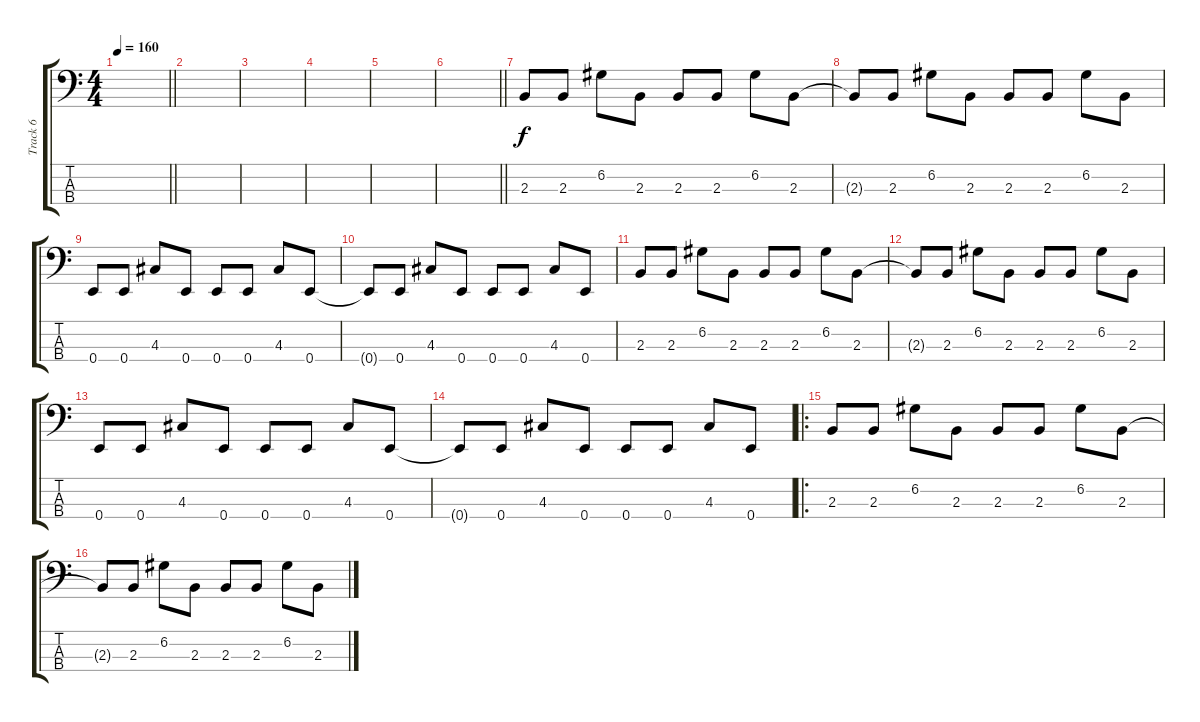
\track ("Track 6" "Track 6") {instrument electricbasspick}
\staff {score tabs}
\tuning (G2 D2 A1 E1) {hide}
\ts (4 4)
\tempo 160
\clef f4
\barLineRight lightlight
\ks c
|
|
|
|
|
\barLineRight lightlight
|
2.3.8 2.3.8 6.2.8 2.3.8 2.3.8 2.3.8 6.2.8 2.3.8 |
2.3{t}.8 2.3.8 6.2.8 2.3.8 2.3.8 2.3.8 6.2.8 2.3.8 |
0.4.8 0.4.8 4.3.8 0.4.8 0.4.8 0.4.8 4.3.8 0.4.8 |
0.4{t}.8 0.4.8 4.3.8 0.4.8 0.4.8 0.4.8 4.3.8 0.4.8 |
2.3.8 2.3.8 6.2.8 2.3.8 2.3.8 2.3.8 6.2.8 2.3.8 |
2.3{t}.8 2.3.8 6.2.8 2.3.8 2.3.8 2.3.8 6.2.8 2.3.8 |
0.4.8 0.4.8 4.3.8 0.4.8 0.4.8 0.4.8 4.3.8 0.4.8 |
0.4{t}.8 0.4.8 4.3.8 0.4.8 0.4.8 0.4.8 4.3.8 0.4.8 |
\ro
2.3.8 2.3.8 6.2.8 2.3.8 2.3.8 2.3.8 6.2.8 2.3.8 |
2.3{t}.8 2.3.8 6.2.8 2.3.8 2.3.8 2.3.8 6.2.8 2.3.8
